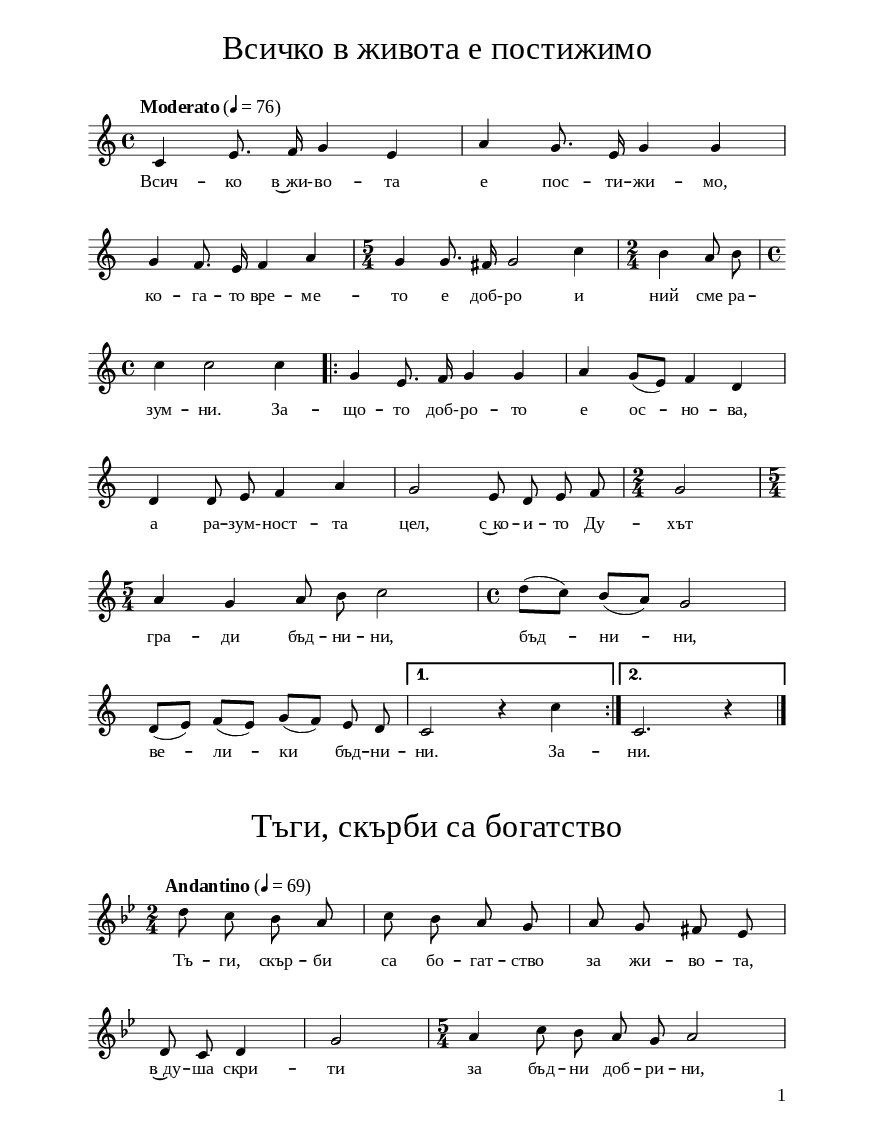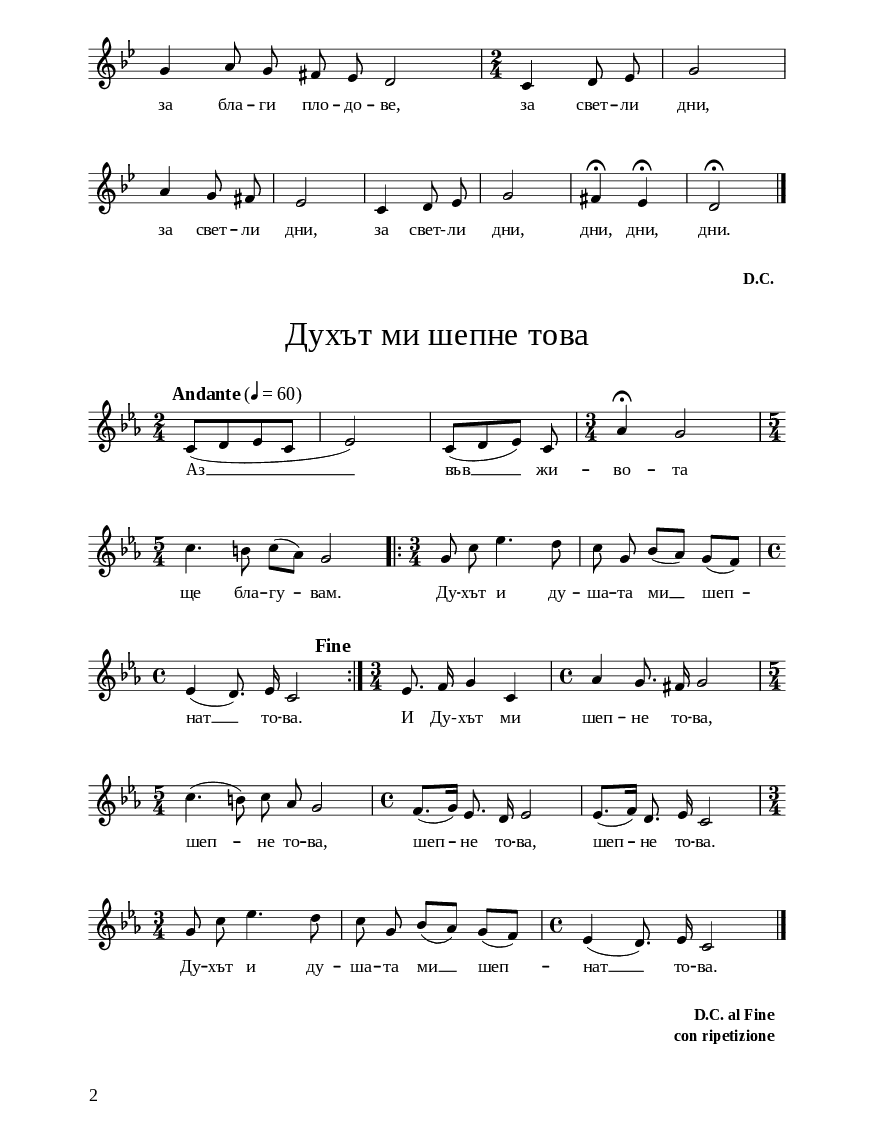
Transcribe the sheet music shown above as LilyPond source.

\version "2.24.2"

% include paper part and global functions
\include "include/globals.ily"

\bookpart {
  \label #'ref100
  \tocItem \markup "Всичко в живота е постижимо"
  \include "include/bookpart-paper.ily"
  \score {
    \include "include/score-layout.ily"


    \new Voice \absolute  {
      \clef treble
      \key c \major
      \time 4/4
      \tempoFunc "Moderato" 4 "76"
      \autoBeamOff

      \autoBeamOff

      c'4 e'8. f'16 g'4 e' | a'4 g'8. e'16 g'4 g' \break |

      g'4 f'8. e'16 f'4 a' | \time 5/4  g'4 g'8. fis'16 g'2 c''4 | \time 2/4  b'4 a'8 b' \break |

      \time 4/4  c''4 c''2 c''4 \repeat volta 2 {
        g'4 e'8. f'16 g'4 g' | a'4 g'8 ( [e'] ) f'4 d' | \break

        d'4 d'8 e' f'4 a' g'2 e'8 d' e' f' | \time 2/4  g'2 | \break

        \time 5/4  a'4 g' a'8 b' c''2 | \time 4/4  d''8 [( c'' )] b' [( a' )] g'2 \break

        d'8  [( e' )] f' [( e' )] g' [( f' )] e' d'
      } \alternative { { | c'2 r4 c''4 | } {c'2. r4 } } \bar "|."
    }

    \addlyrics {
      Всич -- ко
      "в~жи-" -- во -- та е пос -- ти -- жи -- мо, ко --
      га -- то вре -- ме -- то е "доб-" -- ро и ний сме
      ра -- зум -- ни. За -- що -- то "доб-" -- ро -- то
      е ос -- но -- ва, а ра -- "зум-" -- ност -- та
      цел, с~ко -- и -- то Ду -- хът гра -- ди бъд --
      ни -- ни, бъд -- ни -- ни, ве -- ли -- ки бъд --
      ни -- ни. За -- ни.
    }

    \header {
      title = \titleFunc "Всичко в живота е постижимо" "Vsičko v života e postižimo"
    }

    \midi{}

  } % score

  \label #'ref101_1
  \tocItem \markup "Тъги, скърби са богатство"
  \include "include/bookpart-paper.ily"
  \score {
    \include "include/score-layout.ily"


    \new Voice \absolute  {
      \clef treble
      \key g \minor
      \time 2/4
      \tempoFunc "Andantino" 4 "69"
      \autoBeamOff

      d''8 c'' bes' a' | c''8 bes' a' g' | a'8 g' fis' es' \break

      d' c' d'4 | g'2|  \time 5/4 a'4 c''8 bes'8 a' g' a'2 | \break

      g'4  a'8 g' fis'8 es' d'2 | \time 2/4 c'4 d'8 es'8| g'2 | \break

      a'4 g'8 fis' | es'2 |  c'4 d'8 es'8 | g'2 |fis'4 \fermata  es'4 \fermata  | d'2 \fermata  \bar "|."
    }

    \addlyrics {
      Тъ -- ги, скър -- би са бо  --  гат -- ство
      за жи -- во -- та, в~ду -- ша скри -- ти
      за бъд -- ни доб -- ри -- ни,
      за бла -- ги пло -- до -- ве,
      за свет -- ли дни,
      за свет -- ли дни,
      за "свет-" -- ли дни,
      дни, дни, дни.
    }

    \header {
      title = \titleFunc "Тъги, скърби са богатство" "Tăgi, skărbi sa bogatstvo"
    }

    \midi{}

  } % score

  \markup \dc-one "D.C."

  \label #'ref101_2
  \tocItem \markup "Духът ми шепне това"
  \include "include/bookpart-paper.ily"
  \score {
    \include "include/score-layout.ily"


    \new Voice \absolute{
      \clef treble
      \key c \minor
      \time 2/4
      \tempoFunc "Andante" 4 "60"
      \autoBeamOff

      c'8 ( [ d'8 es'8 c'8 ] | es'2 ) | c'8 ( [ d'8 es'8] ) c'8 | \time 3/4  | as'4 ^\fermata g'2 | \time 5/4 \break

      c''4. b'8 c''8 ( [ as'8 ) ] g'2 | \bar ".|:"
      \time 3/4 g'8 c''8 es''4. d''8 | c''8 g'8 bes'8 ( [ as'8 ) ] g'8 ( [ f'8 ) ] | \time 4/4 \break

      es'4 ( d'8. ) es'16 \tempo "      Fine" c'2
      \bar ":|." \time 3/4 | es'8. f'16 g'4 c'4 | \time 4/4 | as'4 g'8. fis'16 g'2 | \time 5/4 \break

      c''4. ( b'8 ) c''8 as'8 g'2 | \time 4/4 | f'8. ( [ g'16 ) ] es'8. d'16 es'2 | es'8. ( [ f'16 ) ] d'8. es'16 c'2 | \time 3/4 \break

      g'8 c''8 es''4. d''8 | c''8 g'8 bes'8 ( [ as'8 ) ] g'8 ( [ f'8 ) ] | \time 4/4 | es'4 ( d'8. ) es'16 c'2  \bar "|."

    }

    \addlyrics {
      Аз __     във __   жи --
      во -- та ще бла -- гу -- вам. Ду
      -- хът и ду -- ша -- та ми __  шеп
      -- нат __  то -- ва. И "Ду-" -- хът
      ми шеп -- не то -- ва, шеп -- не
      то -- ва, шеп -- не то -- ва,
      шеп -- не то -- ва. Ду -- хът и
      ду -- ша -- та ми __  шеп -- нат __
      то -- ва.}

      \header {
        title = \titleFunc "Духът ми шепне това" "Duhăt mi šepne tova"
      }

      \midi{}

    } % score

    \markup \dc-two "D.C. al Fine" "con ripetizione"
  } % bookpart
